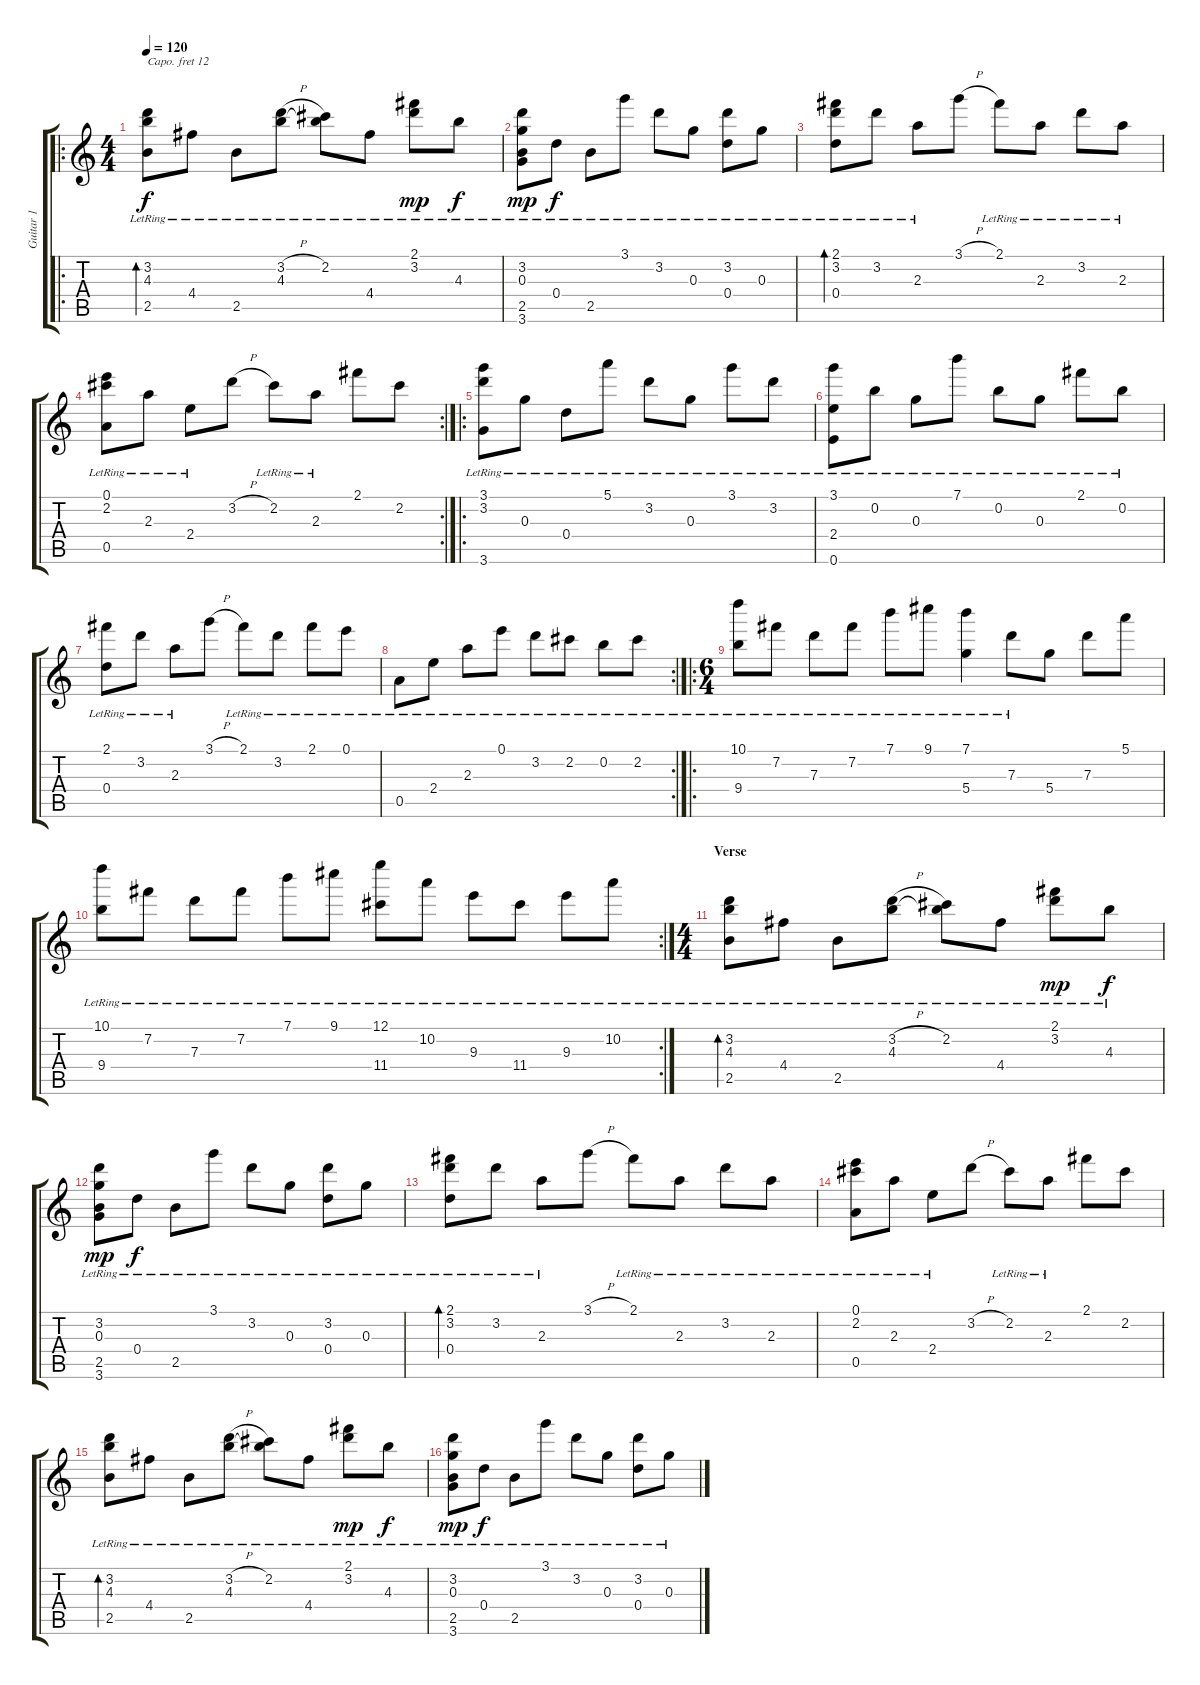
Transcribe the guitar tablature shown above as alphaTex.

\track ("Guitar 1" "Guitar 1") {instrument acousticguitarnylon}
\staff {score tabs}
\capo 12
\tuning (E4 B3 G3 D3 A2 E2) {hide}
\ro
\ts (4 4)
\tempo 120
\clef g2
\ks c
(3.2{lr} 4.3 2.5{lr}).8{bd 480 dy f instrument acousticguitarnylon} 4.4{lr}.8 2.5{lr}.8 (3.2{h} 4.3{lr}).8 (2.2{lr} 4.3{t}).8 4.4{lr}.8 (2.1{lr} 3.2{lr}).8{dy mp} 4.3{lr}.8{dy f} |
(3.2{lr} 0.3{lr} 2.5 3.6{lr}).8{dy mp} 0.4{lr}.8{dy f} 2.5{lr}.8 3.1{lr}.8 3.2{lr}.8 0.3{lr}.8 (3.2 0.4{lr}).8 0.3{lr}.8 |
(2.1{lr} 3.2 0.4{lr}).8{bd 120} 3.2{lr}.8 2.3{lr}.8 3.1{h}.8 2.1{lr}.8 2.3{lr}.8 3.2{lr}.8 2.3{lr}.8 |
\rc 2
(0.1{lr} 2.2{lr} 0.5{lr}).8 2.3{lr}.8 2.4{lr}.8 3.2{h}.8 2.2{lr}.8 2.3{lr}.8 2.1.8 2.2.8 |
\ro
(3.1{lr} 3.2{lr} 3.6{lr}).8 0.3{lr}.8 0.4{lr}.8 5.1{lr}.8 3.2{lr}.8 0.3{lr}.8 3.1{lr}.8 3.2{lr}.8 |
(3.1{lr} 2.4{lr} 0.6{lr}).8 0.2{lr}.8 0.3{lr}.8 7.1{lr}.8 0.2{lr}.8 0.3{lr}.8 2.1{lr}.8 0.2{lr}.8 |
(2.1{lr} 0.4{lr}).8 3.2{lr}.8 2.3{lr}.8 3.1{h}.8 2.1{lr}.8 3.2{lr}.8 2.1{lr}.8 0.1{lr}.8 |
\rc 2
0.5{lr}.8 2.4{lr}.8 2.3{lr}.8 0.1{lr}.8 3.2{lr}.8 2.2{lr}.8 0.2{lr}.8 2.2{lr}.8 |
\ro
\ts (6 4)
(10.1{lr} 9.4{lr}).8 7.2{lr}.8 7.3{lr}.8 7.2{lr}.8 7.1{lr}.8 9.1{lr}.8 (7.1{lr} 5.4{lr}).4 7.3{lr}.8 5.4.8 7.3.8 5.1.8 |
\rc 2
(10.1{lr} 9.4{lr}).8 7.2{lr}.8 7.3{lr}.8 7.2{lr}.8 7.1{lr}.8 9.1{lr}.8 (12.1{lr} 11.4{lr}).8 10.2{lr}.8 9.3{lr}.8 11.4{lr}.8 9.3{lr}.8 10.2{lr}.8 |
\ts (4 4)
\section ("" "Verse")
(3.2{lr} 4.3 2.5{lr}).8{bd 480} 4.4{lr}.8 2.5{lr}.8 (3.2{h} 4.3{lr}).8 (2.2{lr} 4.3{t}).8 4.4{lr}.8 (2.1{lr} 3.2{lr}).8{dy mp} 4.3{lr}.8{dy f} |
(3.2{lr} 0.3{lr} 2.5 3.6{lr}).8{dy mp} 0.4{lr}.8{dy f} 2.5{lr}.8 3.1{lr}.8 3.2{lr}.8 0.3{lr}.8 (3.2 0.4{lr}).8 0.3{lr}.8 |
(2.1{lr} 3.2 0.4{lr}).8{bd 120} 3.2{lr}.8 2.3{lr}.8 3.1{h}.8 2.1{lr}.8 2.3{lr}.8 3.2{lr}.8 2.3{lr}.8 |
(0.1{lr} 2.2{lr} 0.5{lr}).8 2.3{lr}.8 2.4{lr}.8 3.2{h}.8 2.2{lr}.8 2.3{lr}.8 2.1.8 2.2.8 |
(3.2{lr} 4.3 2.5{lr}).8{bd 480} 4.4{lr}.8 2.5{lr}.8 (3.2{h} 4.3{lr}).8 (2.2{lr} 4.3{t}).8 4.4{lr}.8 (2.1{lr} 3.2{lr}).8{dy mp} 4.3{lr}.8{dy f} |
(3.2{lr} 0.3{lr} 2.5 3.6{lr}).8{dy mp} 0.4{lr}.8{dy f} 2.5{lr}.8 3.1{lr}.8 3.2{lr}.8 0.3{lr}.8 (3.2 0.4{lr}).8 0.3{lr}.8
